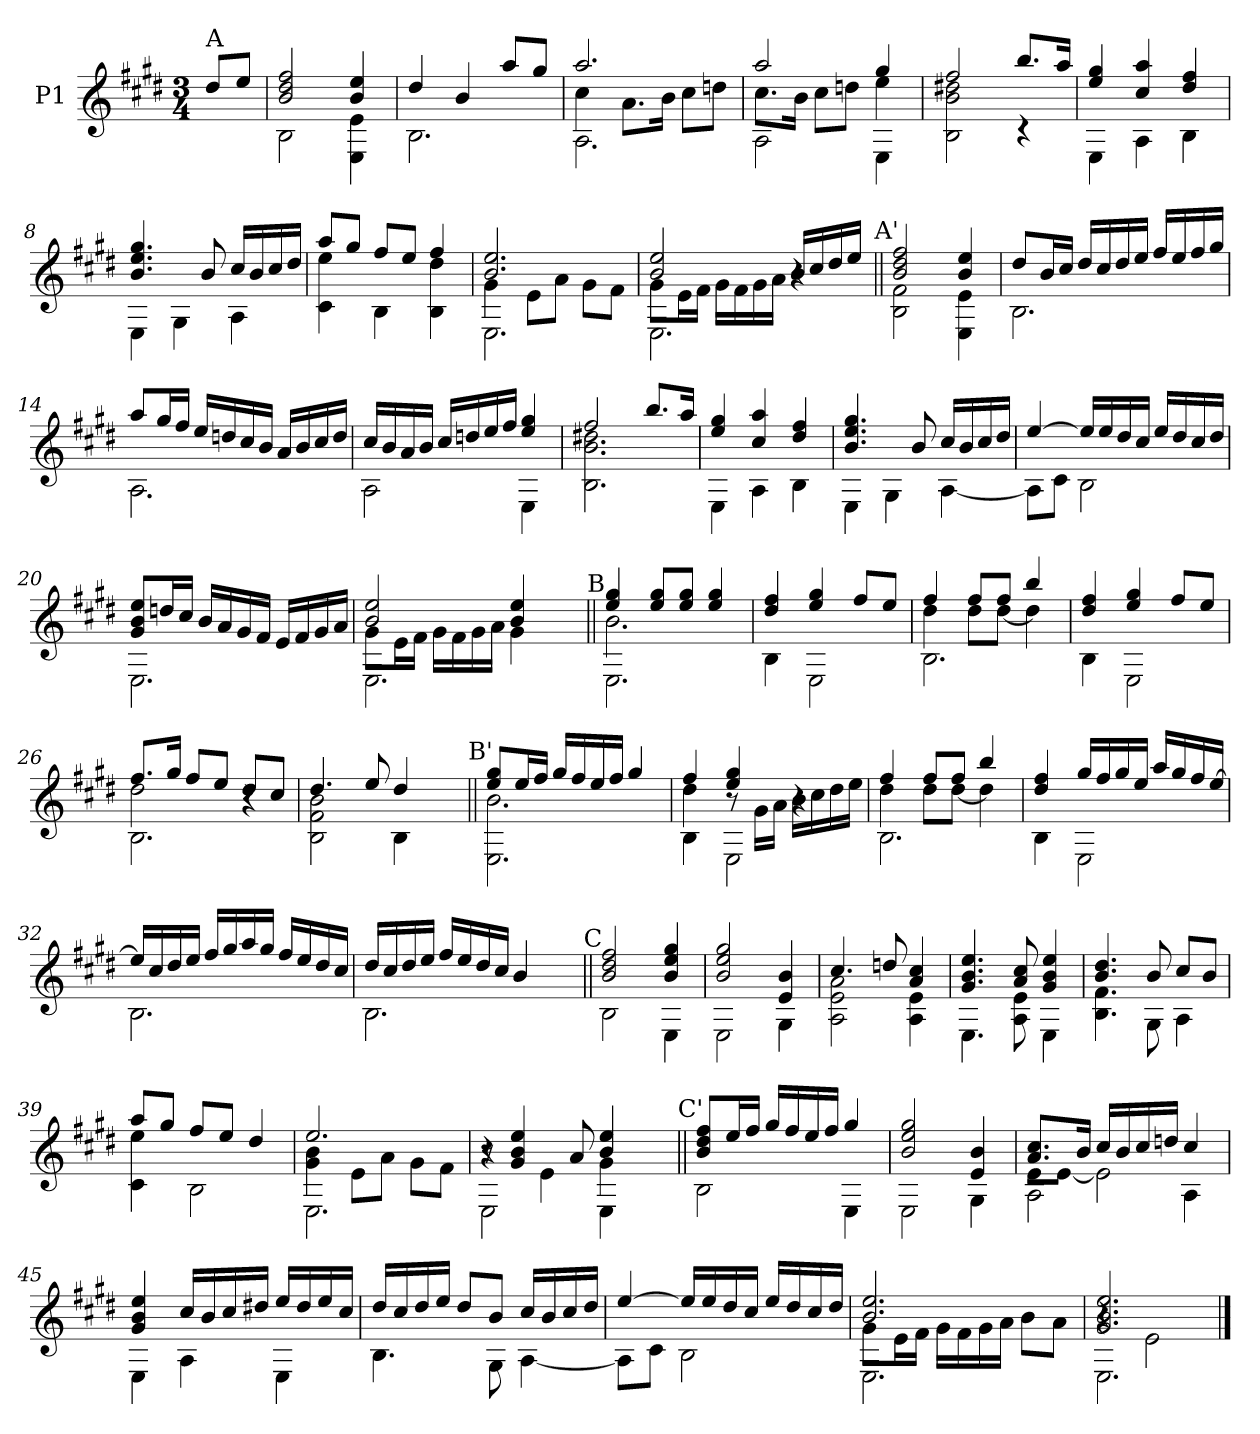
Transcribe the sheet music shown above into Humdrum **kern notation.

**kern
*part1
*staff1
*I"P1
!!LO:PB:g=z
*clefG2
*ITrd7c12
*k[f#c#g#d#]
*E:
*M3/4
*MM76
=1
!LO:TX:a:t=A
8d#i/L
8ei/J
=2
*^
2Bi/ 2d#i 2f#i	2BBi\
4Bi/ 4ei	4EEi\ 4Ei
=3	=3
4d#i/	2.BBi\
4Bi/	.
8ai/L	.
8g#i/J	.
=4	=4
*	*^
2.ai/	4c#i\	2.AAi\
.	8.Ai\L	.
.	16Bi\Jk	.
.	8c#i\L	.
.	8dni\J	.
=5	=5	=5
2ai/	8.c#i\L	2AAi\
.	16Bi\Jk	.
.	8c#i\L	.
.	8dni\J	.
4g#i/	4ei\	4EEi\
*	*v	*v
=6	=6
2f#i/	2BBi\ 2Bi 2d#Xi
8.bi/L	4r
16ai/Jk	.
=7	=7
4ei/ 4g#i	4EEi\
4c#i/ 4ai	4AAi\
4d#i/ 4f#i	4BBi\
=8	=8
4.Bi/ 4.ei 4.g#i	4EEi\
.	4GG#i\
8Bi/	.
16c#i/LL	4AAi\
16Bi/	.
16c#i/	.
16d#i/JJ	.
!!LO:LB:g=z	!!
=9	=9
8ai/L	4C#i\ 4ei
8g#i/J	.
8f#i/L	4BBi\
8ei/J	.
4f#i/	4BBi\ 4d#i
=10	=10
*	*^
2.Bi/ 2.ei	4G#i\	2.EEi\
.	8Ei\L	.
.	8Ai\J	.
.	8G#i\L	.
.	8F#i\J	.
=11	=11	=11
*	*	*^
2Bi/ 2ei	8G#i\L	2.EEi\	2ryy
.	16Ei\L	.	.
.	16F#i\JJ	.	.
.	16G#i\LL	.	.
.	16F#i\	.	.
.	16G#i\	.	.
.	16Ai\JJ	.	.
16Bi/LL	4r	.	8ryy
16c#i/	.	.	.
16d#i/	.	.	16ryy
16ei/JJ	.	.	32ryy
.	.	.	64ryy
.	.	.	128...ryy
!	!	!	!LO:TX:a:t=A'
.	.	.	1024ryy
*	*v	*v	*v
=12||	=12||
2Bi/ 2d#i 2f#i	2BBi\ 2F#i
4Bi/ 4ei	4EEi\ 4Ei
=13	=13
8d#i/L	2.BBi\
16Bi/L	.
16c#i/JJ	.
16d#i/LL	.
16c#i/	.
16d#i/	.
16ei/JJ	.
16f#i/LL	.
16ei/	.
16f#i/	.
16g#i/JJ	.
!!LO:LB:g=z	!!
=14	=14
8ai/L	2.AAi\
16g#i/L	.
16f#i/JJ	.
16ei/LL	.
16dni/	.
16c#i/	.
16Bi/JJ	.
16Ai/LL	.
16Bi/	.
16c#i/	.
16di/JJ	.
=15	=15
16c#i/LL	2AAi\
16Bi/	.
16Ai/	.
16Bi/JJ	.
16c#i/LL	.
16dni/	.
16ei/	.
16f#i/JJ	.
4ei/ 4g#i	4EEi\
=16	=16
2f#i/	2.BBi\ 2.Bi 2.d#Xi
8.bi/L	.
16ai/Jk	.
=17	=17
4ei/ 4g#i	4EEi\
4c#i/ 4ai	4AAi\
4d#i/ 4f#i	4BBi\
=18	=18
4.Bi/ 4.ei 4.g#i	4EEi\
.	4GG#i\
8Bi/	.
16c#i/LL	[<4AAi\
16Bi/	.
16c#i/	.
16d#i/JJ	.
!!LO:LB:g=z	!!
=19	=19
[>4ei/	8AAi\L]
.	8C#i\J
16ei/LL]	2BBi\
16ei/	.
16d#i/	.
16c#i/JJ	.
16ei/LL	.
16d#i/	.
16c#i/	.
16d#i/JJ	.
=20	=20
8G#i/ 8Bi 8eiL	2.EEi\
16dni/L	.
16c#i/JJ	.
16Bi/LL	.
16Ai/	.
16G#i/	.
16F#i/JJ	.
16Ei/LL	.
16F#i/	.
16G#i/	.
16Ai/JJ	.
=21	=21
*^	*^
2Bi/ 2ei	8G#i\L	2.EEi\	2ryy
.	16Ei\L	.	.
.	16F#i\JJ	.	.
.	16G#i\LL	.	.
.	16F#i\	.	.
.	16G#i\	.	.
.	16Ai\JJ	.	.
4Bi/ 4ei	4G#i\	.	8ryy
.	.	.	16ryy
.	.	.	32ryy
.	.	.	64ryy
.	.	.	128...ryy
!	!	!	!LO:TX:a:t=B
.	.	.	1024ryy
*	*	*v	*v
=22||	=22||	=22||
4ei/ 4g#i	2.Bi\	2.EEi\
8ei/ 8g#iL	.	.
8ei/ 8g#iJ	.	.
4ei/ 4g#i	.	.
*	*v	*v
=23	=23
4d#i/ 4f#i	4BBi\
4ei/ 4g#i	2EEi\
8f#i/L	.
8ei/J	.
=24	=24
*	*^
4f#i/	4d#i\	2.BBi\
8f#i/L	8d#i\L	.
8f#i/J	[<8d#i\J	.
4bi/	4d#i\]	.
*	*v	*v
!!LO:LB:g=z
=25	=25
4d#i/ 4f#i	4BBi\
4ei/ 4g#i	2EEi\
8f#i/L	.
8ei/J	.
=26	=26
*	*^
8.f#i/L	2d#i\	2.BBi\
16g#i/Jk	.	.
8f#i/L	.	.
8ei/J	.	.
8d#i/L	4r	.
8c#i/J	.	.
=27	=27	=27
4.d#i/	2BBi\ 2F#i 2Bi	2ryy
8ei/	.	.
4d#i/	4BBi\	8ryy
.	.	16ryy
.	.	32ryy
.	.	64ryy
.	.	128...ryy
!	!	!LO:TX:a:t=B'
.	.	1024ryy
*	*v	*v
=28||	=28||
8ei/ 8g#iL	2.EEi\ 2.Bi
16ei/L	.
16f#i/JJ	.
16g#i/LL	.
16f#i/	.
16ei/	.
16f#i/JJ	.
4g#i/	.
=29	=29
*	*^
4f#i/	4d#i\	4BBi\
4ei/ 4g#i	8r	2EEi\
.	16G#i\LL	.
.	16Ai\JJ	.
4r	16Bi\LL	.
.	16c#i\	.
.	16d#i\	.
.	16ei\JJ	.
=30	=30	=30
4f#i/	4d#i\	2.BBi\
8f#i/L	8d#i\L	.
8f#i/J	[<8d#i\J	.
4bi/	4d#i\]	.
*	*v	*v
!!LO:LB:g=z
=31	=31
4d#i/ 4f#i	4BBi\
16g#i/LL	2EEi\
16f#i/	.
16g#i/	.
16ei/JJ	.
16ai/LL	.
16g#i/	.
16f#i/	.
[>16ei/JJ	.
=32	=32
16ei/LL]	2.BBi\
16c#i/	.
16d#i/	.
16ei/JJ	.
16f#i/LL	.
16g#i/	.
16ai/	.
16g#i/JJ	.
16f#i/LL	.
16ei/	.
16d#i/	.
16c#i/JJ	.
=33	=33
*	*^
16d#i/LL	2.BBi\	2ryy
16c#i/	.	.
16d#i/	.	.
16ei/JJ	.	.
16f#i/LL	.	.
16ei/	.	.
16d#i/	.	.
16c#i/JJ	.	.
4Bi/	.	8ryy
.	.	16ryy
.	.	32ryy
.	.	64ryy
.	.	128...ryy
!	!	!LO:TX:a:t=C
.	.	1024ryy
*	*v	*v
=34||	=34||
2Bi/ 2d#i 2f#i	2BBi\
4Bi/ 4ei 4g#i	4EEi\
=35	=35
2Bi/ 2ei 2g#i	2EEi\
4Ei/ 4Bi	4GG#i\
=36	=36
4.c#i/	2AAi\ 2Ei 2Ai
8dni/	.
4Ai/ 4c#i	4AAi\ 4Ei
!!LO:LB:g=z	!!
=37	=37
4.G#i/ 4.Bi 4.ei	4.EEi\
8Ai/ 8c#i	8AAi\ 8Ei
4G#i/ 4Bi 4ei	4EEi\
=38	=38
4.Bi/ 4.d#i	4.BBi\ 4.F#i
8Bi/	8GG#i\
8c#i/L	4AAi\
8Bi/J	.
=39	=39
8ai/L	4C#i\ 4ei
8g#i/J	.
8f#i/L	2BBi\
8ei/J	.
4d#i/	.
=40	=40
*	*^
2.ei/	4G#i\ 4Bi	2.EEi\
.	8Ei\L	.
.	8Ai\J	.
.	8G#i\L	.
.	8F#i\J	.
=41	=41	=41
*	*	*^
8r	4r	2EEi\	2ryy
4G#i/ 4Bi 4ei	.	.	.
.	4Ei\	.	.
8Ai/	.	.	.
4Bi/ 4ei	4G#i\	4EEi\	8ryy
.	.	.	16ryy
.	.	.	32ryy
.	.	.	64ryy
.	.	.	128...ryy
!	!	!	!LO:TX:a:t=C'
.	.	.	1024ryy
*	*v	*v	*v
=42||	=42||
8Bi/ 8d#i 8f#iL	2BBi\
16ei/L	.
16f#i/JJ	.
16g#i/LL	.
16f#i/	.
16ei/	.
16f#i/JJ	.
4g#i/	4EEi\
=43	=43
2Bi/ 2ei 2g#i	2EEi\
4Ei/ 4Bi	4GG#i\
!!LO:LB:g=z	!!
=44	=44
*	*^
8.Ai/ 8.c#iL	8Ei\L	2AAi\
.	[<8Ei\J	.
16Bi/Jk	.	.
16c#i/LL	2Ei\]	.
16Bi/	.	.
16c#i/	.	.
16dni/JJ	.	.
4c#i/	.	4AAi\
*	*v	*v
=45	=45
4G#i/ 4Bi 4ei	4EEi\
16c#i/LL	4AAi\
16Bi/	.
16c#i/	.
16d#Xi/JJ	.
16ei/LL	4EEi\
16d#i/	.
16ei/	.
16c#i/JJ	.
=46	=46
16d#i/LL	4.BBi\
16c#i/	.
16d#i/	.
16ei/JJ	.
8d#i/L	.
8Bi/J	8GG#i\
16c#i/LL	[<4AAi\
16Bi/	.
16c#i/	.
16d#i/JJ	.
!!LO:LB:g=z	!!
=47	=47
[>4ei/	8AAi\L]
.	8C#i\J
16ei/LL]	2BBi\
16ei/	.
16d#i/	.
16c#i/JJ	.
16ei/LL	.
16d#i/	.
16c#i/	.
16d#i/JJ	.
=48	=48
*	*^
2.Bi/ 2.ei	8G#i\L	2.EEi\
.	16Ei\L	.
.	16F#i\JJ	.
.	16G#i\LL	.
.	16F#i\	.
.	16G#i\	.
.	16Ai\JJ	.
.	8Bi\L	.
.	8Ai\J	.
=49	=49	=49
2.G#i/ 2.Bi 2.ei	4r	2.EEi\
.	2Ei\	.
*v	*v	*v
==
*-
